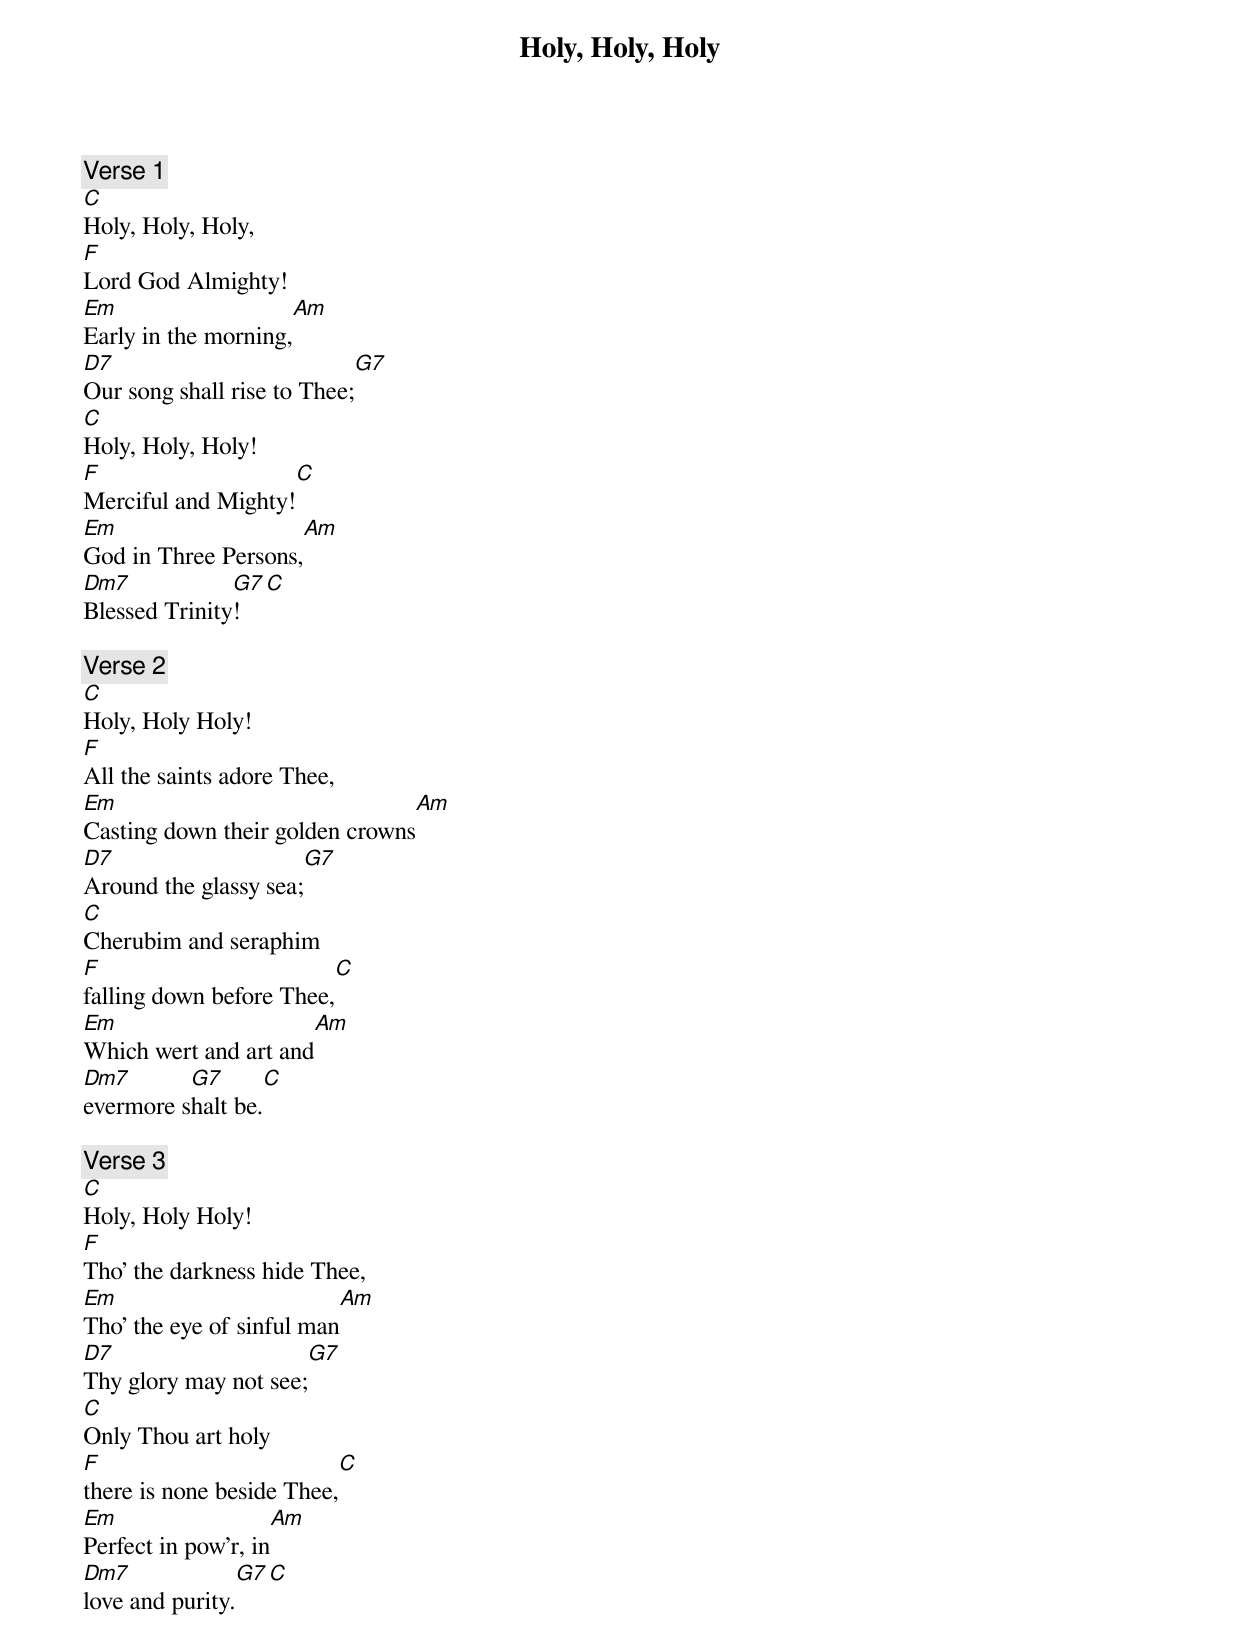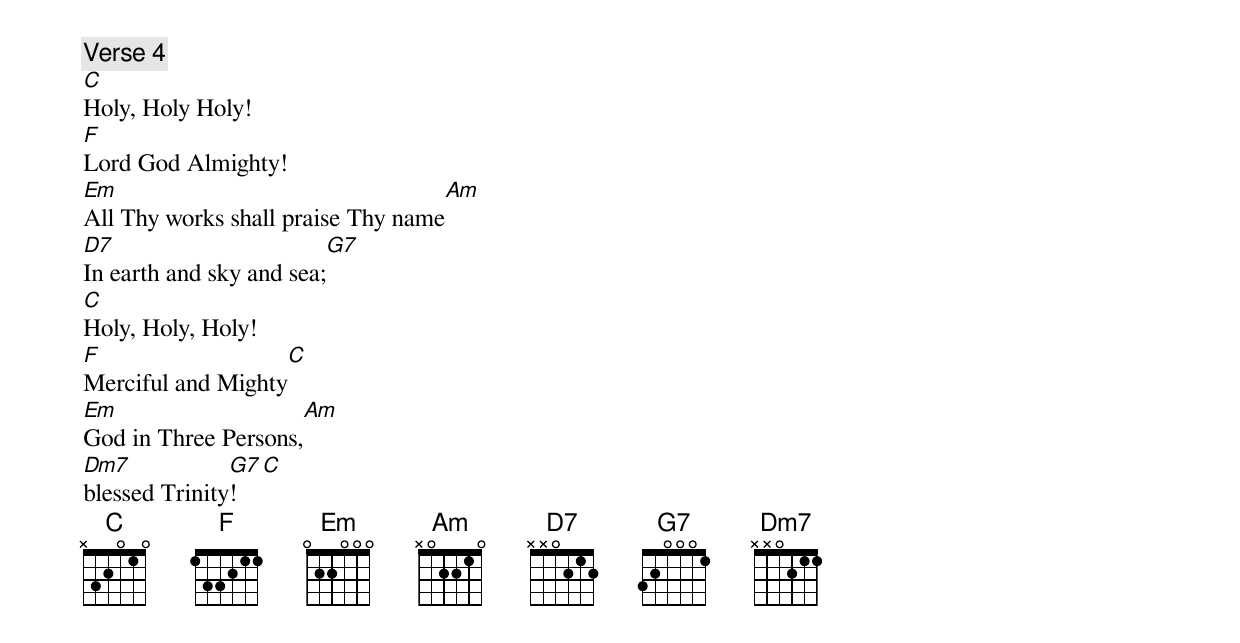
Holy, Holy, Holy

[Verse 1]
C
Holy, Holy, Holy,
F
Lord God Almighty!
Em                       Am
Early in the morning,
D7                                  G7
Our song shall rise to Thee;
C
Holy, Holy, Holy!
F                               C
Merciful and Mighty!
Em                          Am
God in Three Persons,
Dm7            G7      C
Blessed Trinity!

[Verse 2]
C
Holy, Holy Holy!
F
All the saints adore Thee,
Em                                        Am
Casting down their golden crowns
D7		      G7
Around the glassy sea;
C
Cherubim and seraphim
F                                    C
falling down before Thee,
Em                               Am
Which wert and art and
Dm7       G7             C
evermore shalt be.

[Verse 3]
C
Holy, Holy Holy!
F
Tho' the darkness hide Thee,
Em                           Am
Tho' the eye of sinful man
D7		      G7
Thy glory may not see;
C
Only Thou art holy
F                                   C
there is none beside Thee,
Em                      Am
Perfect in pow'r, in
Dm7             G7      C
love and purity.

[Verse 4]
C
Holy, Holy Holy!
F
Lord God Almighty!
Em                                            Am
All Thy works shall praise Thy name
D7		           G7
In earth and sky and sea;
C
Holy, Holy, Holy!
F                               C
Merciful and Mighty
Em                          Am
God in Three Persons,
Dm7            G7      C
blessed Trinity!
